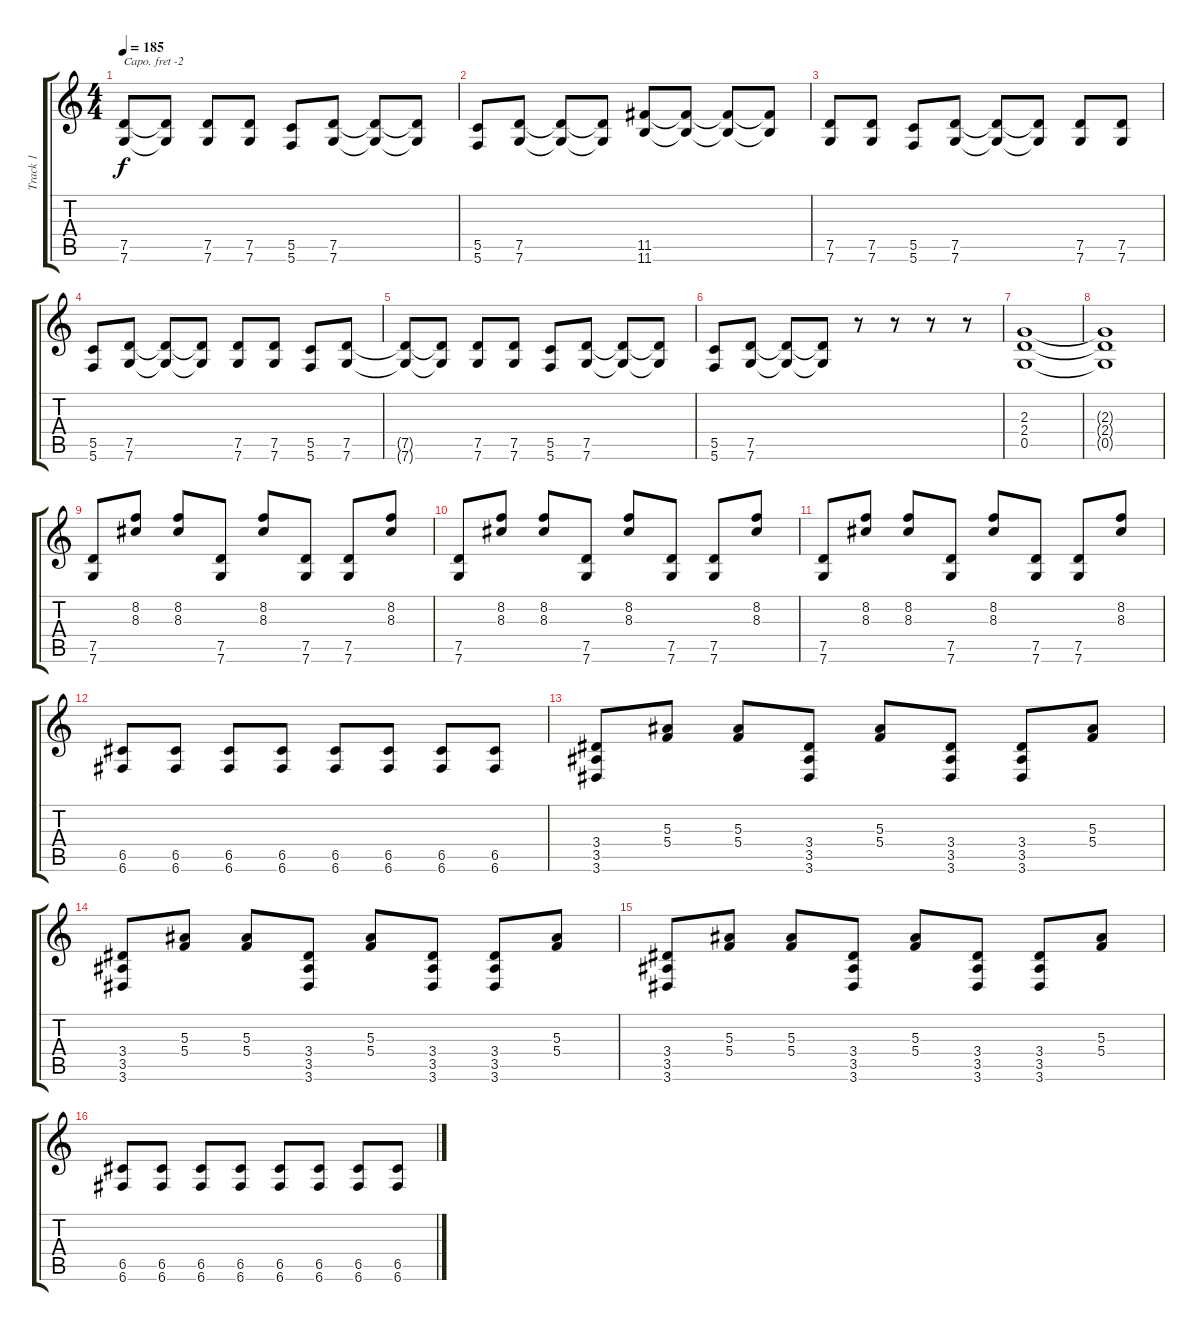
\track ("Track 1" "Track 1") {instrument distortionguitar}
\staff {score tabs}
\capo -2
\tuning (E4 B3 G3 D3 A2 D2) {hide}
\ts (4 4)
\tempo 185
\clef g2
\ks c
(7.5{t} 7.6{t}).8{dy f} (7.5{t} 7.6{t}).8 (7.5 7.6).8 (7.5 7.6).8 (5.5 5.6).8 (7.5 7.6).8 (7.5{t} 7.6{t}).8 (7.5{t} 7.6{t}).8 |
(5.5 5.6).8 (7.5 7.6).8 (7.5{t} 7.6{t}).8 (7.5{t} 7.6{t}).8 (11.5 11.6).8 (11.5{t} 11.6{t}).8 (11.5{t} 11.6{t}).8 (11.5{t} 11.6{t}).8 |
(7.5 7.6).8 (7.5 7.6).8 (5.5 5.6).8 (7.5 7.6).8 (7.5{t} 7.6{t}).8 (7.5{t} 7.6{t}).8 (7.5 7.6).8 (7.5 7.6).8 |
(5.5 5.6).8 (7.5 7.6).8 (7.5{t} 7.6{t}).8 (7.5{t} 7.6{t}).8 (7.5 7.6).8 (7.5 7.6).8 (5.5 5.6).8 (7.5 7.6).8 |
(7.5{t} 7.6{t}).8 (7.5{t} 7.6{t}).8 (7.5 7.6).8 (7.5 7.6).8 (5.5 5.6).8 (7.5 7.6).8 (7.5{t} 7.6{t}).8 (7.5{t} 7.6{t}).8 |
(5.5 5.6).8 (7.5 7.6).8 (7.5{t} 7.6{t}).8 (7.5{t} 7.6{t}).8 r.8 r.8 r.8 r.8 |
(2.3 2.4 0.5).1 |
(2.3{t} 2.4{t} 0.5{t}).1 |
(7.5 7.6).8 (8.2 8.3).8 (8.2 8.3).8 (7.5 7.6).8 (8.2 8.3).8 (7.5 7.6).8 (7.5 7.6).8 (8.2 8.3).8 |
(7.5 7.6).8 (8.2 8.3).8 (8.2 8.3).8 (7.5 7.6).8 (8.2 8.3).8 (7.5 7.6).8 (7.5 7.6).8 (8.2 8.3).8 |
(7.5 7.6).8 (8.2 8.3).8 (8.2 8.3).8 (7.5 7.6).8 (8.2 8.3).8 (7.5 7.6).8 (7.5 7.6).8 (8.2 8.3).8 |
(6.5 6.6).8 (6.5 6.6).8 (6.5 6.6).8 (6.5 6.6).8 (6.5 6.6).8 (6.5 6.6).8 (6.5 6.6).8 (6.5 6.6).8 |
(3.4 3.5 3.6).8 (5.3 5.4).8 (5.3 5.4).8 (3.4 3.5 3.6).8 (5.3 5.4).8 (3.4 3.5 3.6).8 (3.4 3.5 3.6).8 (5.3 5.4).8 |
(3.4 3.5 3.6).8 (5.3 5.4).8 (5.3 5.4).8 (3.4 3.5 3.6).8 (5.3 5.4).8 (3.4 3.5 3.6).8 (3.4 3.5 3.6).8 (5.3 5.4).8 |
(3.4 3.5 3.6).8 (5.3 5.4).8 (5.3 5.4).8 (3.4 3.5 3.6).8 (5.3 5.4).8 (3.4 3.5 3.6).8 (3.4 3.5 3.6).8 (5.3 5.4).8 |
(6.5 6.6).8 (6.5 6.6).8 (6.5 6.6).8 (6.5 6.6).8 (6.5 6.6).8 (6.5 6.6).8 (6.5 6.6).8 (6.5 6.6).8
